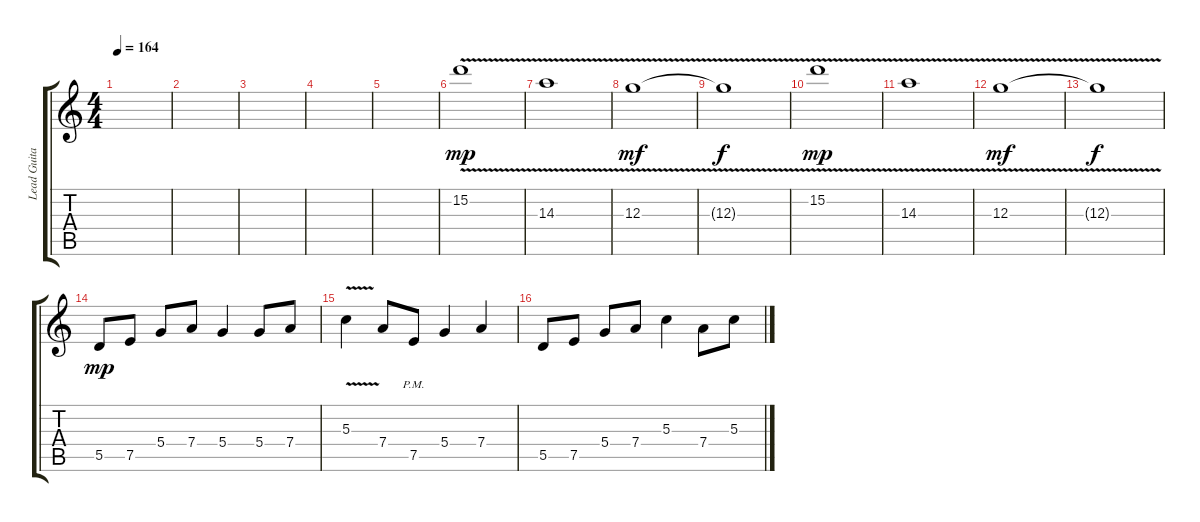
\track ("Lead Guitar 2" "Lead Guita") {instrument electricguitarjazz}
\staff {score tabs}
\tuning (E4 B3 G3 D3 A2 E2) {hide}
\ts (4 4)
\tempo 164
\clef g2
\ks c
|
|
|
|
|
15.2{v}.1{dy mp} |
14.3{v}.1 |
12.3{v}.1{dy mf} |
12.3{t}.1{dy f} |
15.2{v}.1{dy mp} |
14.3{v}.1 |
12.3{v}.1{dy mf} |
12.3{t}.1{dy f} |
5.5.8{dy mp} 7.5.8 5.4.8 7.4.8 5.4.4 5.4.8 7.4.8 |
5.3{v}.4 7.4.8 7.5{pm}.8 5.4.4 7.4.4 |
5.5.8 7.5.8 5.4.8 7.4.8 5.3.4 7.4.8 5.3.8
